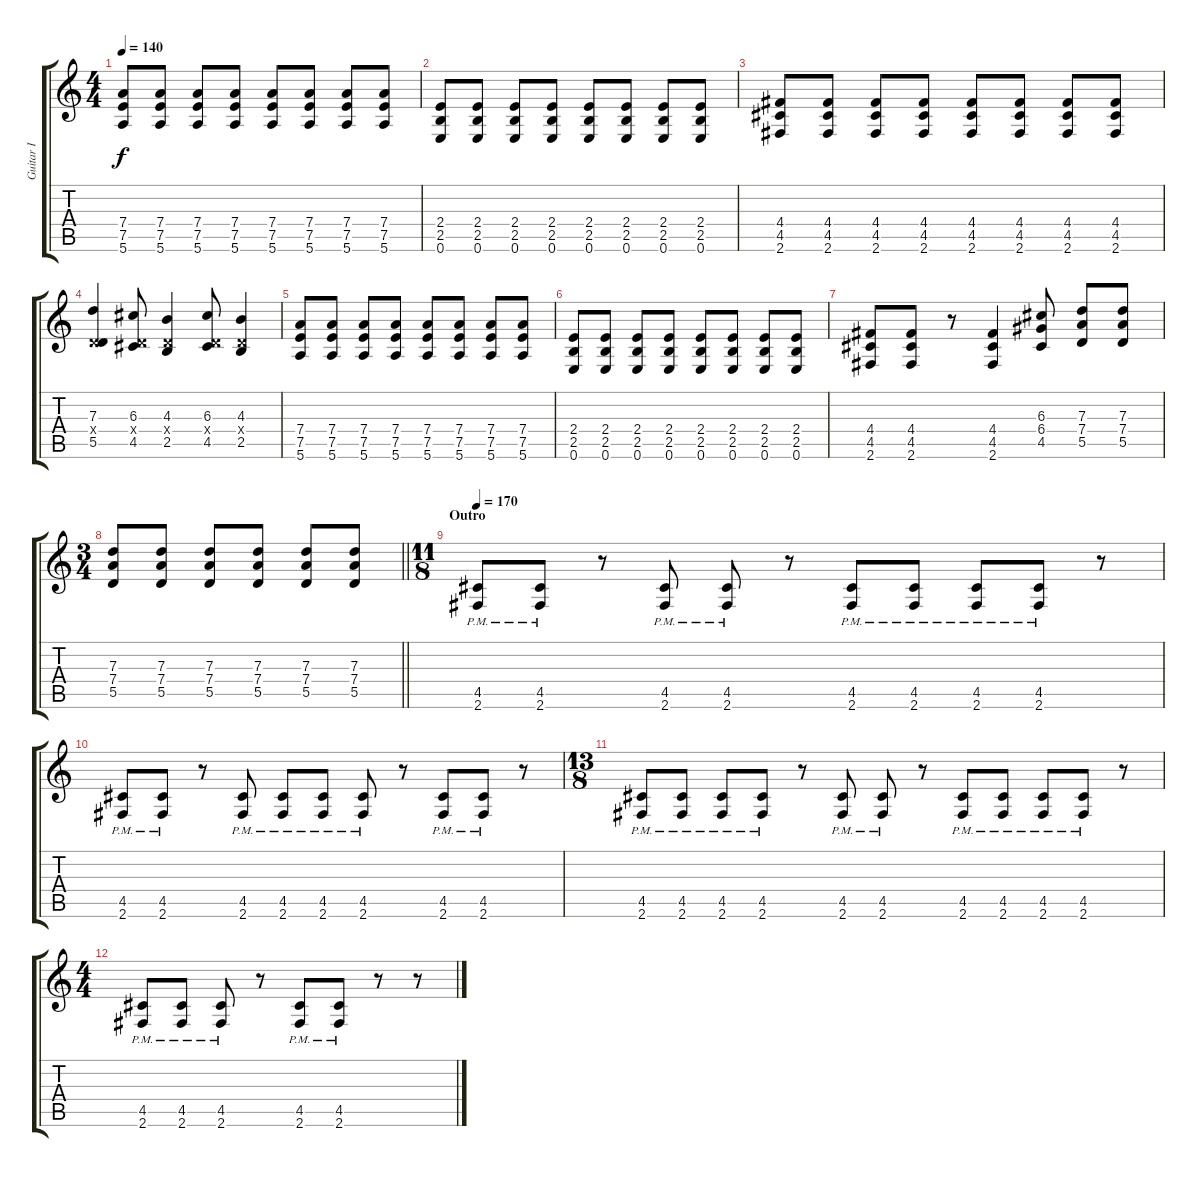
\track ("Guitar I" "Guitar I") {instrument distortionguitar}
\staff {score tabs}
\tuning (E4 B3 G3 D3 A2 E2) {hide}
\ts (4 4)
\tempo 140
\clef g2
\ks c
(7.4 7.5 5.6).8{dy f} (7.4 7.5 5.6).8 (7.4 7.5 5.6).8 (7.4 7.5 5.6).8 (7.4 7.5 5.6).8 (7.4 7.5 5.6).8 (7.4 7.5 5.6).8 (7.4 7.5 5.6).8 |
(2.4 2.5 0.6).8 (2.4 2.5 0.6).8 (2.4 2.5 0.6).8 (2.4 2.5 0.6).8 (2.4 2.5 0.6).8 (2.4 2.5 0.6).8 (2.4 2.5 0.6).8 (2.4 2.5 0.6).8 |
(4.4 4.5 2.6).8 (4.4 4.5 2.6).8 (4.4 4.5 2.6).8 (4.4 4.5 2.6).8 (4.4 4.5 2.6).8 (4.4 4.5 2.6).8 (4.4 4.5 2.6).8 (4.4 4.5 2.6).8 |
(7.3 0.4{x} 5.5).4 (6.3 0.4{x} 4.5).8 (4.3 0.4{x} 2.5).4 (6.3 0.4{x} 4.5).8 (4.3 0.4{x} 2.5).4 |
(7.4 7.5 5.6).8 (7.4 7.5 5.6).8 (7.4 7.5 5.6).8 (7.4 7.5 5.6).8 (7.4 7.5 5.6).8 (7.4 7.5 5.6).8 (7.4 7.5 5.6).8 (7.4 7.5 5.6).8 |
(2.4 2.5 0.6).8 (2.4 2.5 0.6).8 (2.4 2.5 0.6).8 (2.4 2.5 0.6).8 (2.4 2.5 0.6).8 (2.4 2.5 0.6).8 (2.4 2.5 0.6).8 (2.4 2.5 0.6).8 |
(4.4 4.5 2.6).8 (4.4 4.5 2.6).8 r.8 (4.4 4.5 2.6).4 (6.3 6.4 4.5).8 (7.3 7.4 5.5).8 (7.3 7.4 5.5).8 |
\ts (3 4)
\barLineRight lightlight
(7.3 7.4 5.5).8 (7.3 7.4 5.5).8 (7.3 7.4 5.5).8 (7.3 7.4 5.5).8 (7.3 7.4 5.5).8 (7.3 7.4 5.5).8 |
\ts (11 8)
\section ("" "Outro")
\tempo 170
(4.5{pm} 2.6{pm}).8 (4.5{pm} 2.6{pm}).8 r.8 (4.5{pm} 2.6{pm}).8 (4.5{pm} 2.6{pm}).8 r.8 (4.5{pm} 2.6{pm}).8 (4.5{pm} 2.6{pm}).8 (4.5{pm} 2.6{pm}).8 (4.5{pm} 2.6{pm}).8 r.8 |
(4.5{pm} 2.6{pm}).8 (4.5{pm} 2.6{pm}).8 r.8 (4.5{pm} 2.6{pm}).8 (4.5{pm} 2.6{pm}).8 (4.5{pm} 2.6{pm}).8 (4.5{pm} 2.6{pm}).8 r.8 (4.5{pm} 2.6{pm}).8 (4.5{pm} 2.6{pm}).8 r.8 |
\ts (13 8)
(4.5{pm} 2.6{pm}).8 (4.5{pm} 2.6{pm}).8 (4.5{pm} 2.6{pm}).8 (4.5{pm} 2.6{pm}).8 r.8 (4.5{pm} 2.6{pm}).8 (4.5{pm} 2.6{pm}).8 r.8 (4.5{pm} 2.6{pm}).8 (4.5{pm} 2.6{pm}).8 (4.5{pm} 2.6{pm}).8 (4.5{pm} 2.6{pm}).8 r.8 |
\ts (4 4)
(4.5{pm} 2.6{pm}).8 (4.5{pm} 2.6{pm}).8 (4.5{pm} 2.6{pm}).8 r.8 (4.5{pm} 2.6{pm}).8 (4.5{pm} 2.6{pm}).8 r.8 r.8
